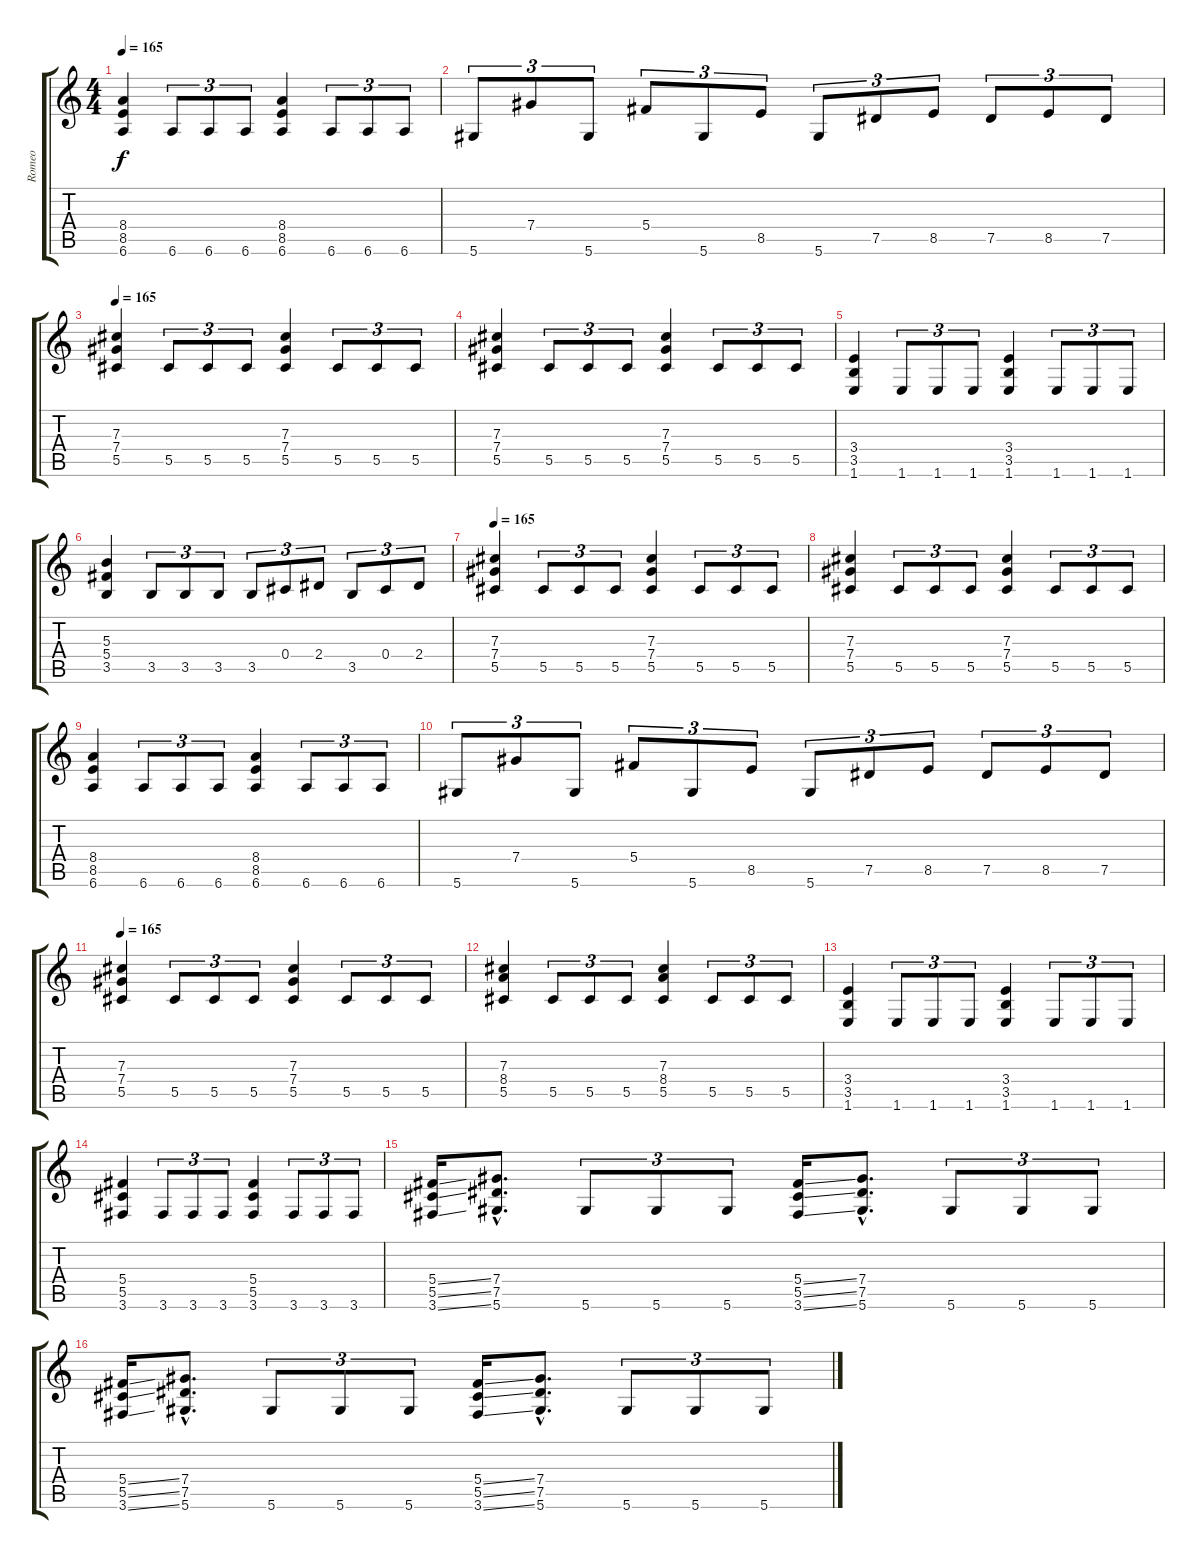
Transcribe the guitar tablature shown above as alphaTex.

\track ("Romeo " "Romeo ") {instrument distortionguitar}
\staff {score tabs}
\tuning (Eb4 Bb3 Gb3 Db3 Ab2 Eb2) {hide}
\ts (4 4)
\tempo 165
\clef g2
\ks c
(8.4 8.5 6.6).4{dy f} 6.6.8{tu (3 2)} 6.6.8{tu (3 2)} 6.6.8{tu (3 2)} (8.4 8.5 6.6).4 6.6.8{tu (3 2)} 6.6.8{tu (3 2)} 6.6.8{tu (3 2)} |
5.6.8{tu (3 2)} 7.4.8{tu (3 2)} 5.6.8{tu (3 2)} 5.4.8{tu (3 2)} 5.6.8{tu (3 2)} 8.5.8{tu (3 2)} 5.6.8{tu (3 2)} 7.5.8{tu (3 2)} 8.5.8{tu (3 2)} 7.5.8{tu (3 2)} 8.5.8{tu (3 2)} 7.5.8{tu (3 2)} |
\tempo 165
(7.3 7.4 5.5).4 5.5.8{tu (3 2)} 5.5.8{tu (3 2)} 5.5.8{tu (3 2)} (7.3 7.4 5.5).4 5.5.8{tu (3 2)} 5.5.8{tu (3 2)} 5.5.8{tu (3 2)} |
(7.3 7.4 5.5).4 5.5.8{tu (3 2)} 5.5.8{tu (3 2)} 5.5.8{tu (3 2)} (7.3 7.4 5.5).4 5.5.8{tu (3 2)} 5.5.8{tu (3 2)} 5.5.8{tu (3 2)} |
(3.4 3.5 1.6).4 1.6.8{tu (3 2)} 1.6.8{tu (3 2)} 1.6.8{tu (3 2)} (3.4 3.5 1.6).4 1.6.8{tu (3 2)} 1.6.8{tu (3 2)} 1.6.8{tu (3 2)} |
(5.3 5.4 3.5).4 3.5.8{tu (3 2)} 3.5.8{tu (3 2)} 3.5.8{tu (3 2)} 3.5.8{tu (3 2)} 0.4.8{tu (3 2)} 2.4.8{tu (3 2)} 3.5.8{tu (3 2)} 0.4.8{tu (3 2)} 2.4.8{tu (3 2)} |
\tempo 165
(7.3 7.4 5.5).4 5.5.8{tu (3 2)} 5.5.8{tu (3 2)} 5.5.8{tu (3 2)} (7.3 7.4 5.5).4 5.5.8{tu (3 2)} 5.5.8{tu (3 2)} 5.5.8{tu (3 2)} |
(7.3 7.4 5.5).4 5.5.8{tu (3 2)} 5.5.8{tu (3 2)} 5.5.8{tu (3 2)} (7.3 7.4 5.5).4 5.5.8{tu (3 2)} 5.5.8{tu (3 2)} 5.5.8{tu (3 2)} |
(8.4 8.5 6.6).4 6.6.8{tu (3 2)} 6.6.8{tu (3 2)} 6.6.8{tu (3 2)} (8.4 8.5 6.6).4 6.6.8{tu (3 2)} 6.6.8{tu (3 2)} 6.6.8{tu (3 2)} |
5.6.8{tu (3 2)} 7.4.8{tu (3 2)} 5.6.8{tu (3 2)} 5.4.8{tu (3 2)} 5.6.8{tu (3 2)} 8.5.8{tu (3 2)} 5.6.8{tu (3 2)} 7.5.8{tu (3 2)} 8.5.8{tu (3 2)} 7.5.8{tu (3 2)} 8.5.8{tu (3 2)} 7.5.8{tu (3 2)} |
\tempo 165
(7.3 7.4 5.5).4 5.5.8{tu (3 2)} 5.5.8{tu (3 2)} 5.5.8{tu (3 2)} (7.3 7.4 5.5).4 5.5.8{tu (3 2)} 5.5.8{tu (3 2)} 5.5.8{tu (3 2)} |
(7.3 8.4 5.5).4 5.5.8{tu (3 2)} 5.5.8{tu (3 2)} 5.5.8{tu (3 2)} (7.3 8.4 5.5).4 5.5.8{tu (3 2)} 5.5.8{tu (3 2)} 5.5.8{tu (3 2)} |
(3.4 3.5 1.6).4 1.6.8{tu (3 2)} 1.6.8{tu (3 2)} 1.6.8{tu (3 2)} (3.4 3.5 1.6).4 1.6.8{tu (3 2)} 1.6.8{tu (3 2)} 1.6.8{tu (3 2)} |
(5.4 5.5 3.6).4 3.6.8{tu (3 2)} 3.6.8{tu (3 2)} 3.6.8{tu (3 2)} (5.4 5.5 3.6).4 3.6.8{tu (3 2)} 3.6.8{tu (3 2)} 3.6.8{tu (3 2)} |
(5.4{ss} 5.5{ss} 3.6{ss}).16 (7.4{hac} 7.5{hac} 5.6{hac}).8{d} 5.6.8{tu (3 2)} 5.6.8{tu (3 2)} 5.6.8{tu (3 2)} (5.4{ss} 5.5{ss} 3.6{ss}).16 (7.4{hac} 7.5{hac} 5.6{hac}).8{d} 5.6.8{tu (3 2)} 5.6.8{tu (3 2)} 5.6.8{tu (3 2)} |
(5.4{ss} 5.5{ss} 3.6{ss}).16 (7.4{hac} 7.5{hac} 5.6{hac}).8{d} 5.6.8{tu (3 2)} 5.6.8{tu (3 2)} 5.6.8{tu (3 2)} (5.4{ss} 5.5{ss} 3.6{ss}).16 (7.4{hac} 7.5{hac} 5.6{hac}).8{d} 5.6.8{tu (3 2)} 5.6.8{tu (3 2)} 5.6.8{tu (3 2)}
